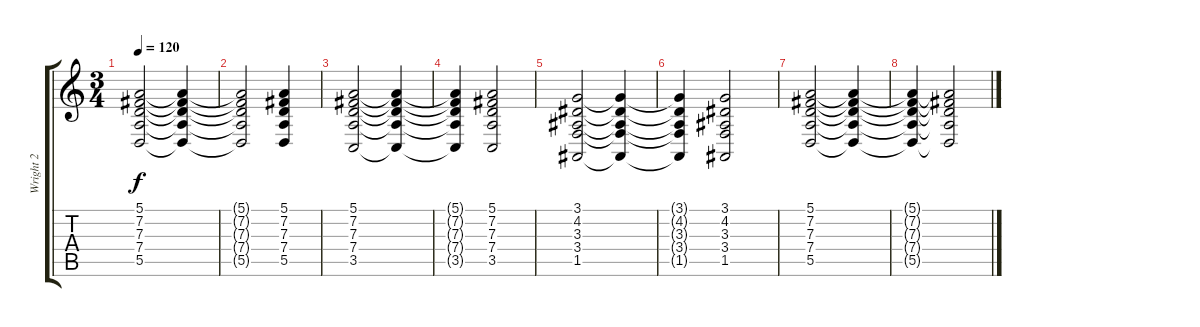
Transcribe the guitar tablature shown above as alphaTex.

\track ("Wright 2" "Wright 2") {instrument stringensemble2}
\staff {score tabs}
\tuning (E4 B3 G3 D3 A2 E2) {hide}
\ts (3 4)
\tempo 120
\clef g2
\ks c
(5.1 7.2 7.3 7.4 5.5).2{dy f} (5.1{t} 7.2{t} 7.3{t} 7.4{t} 5.5{t}).4 |
(5.1{t} 7.2{t} 7.3{t} 7.4{t} 5.5{t}).2 (5.1 7.2 7.3 7.4 5.5).4 |
(5.1 7.2 7.3 7.4 3.5).2 (5.1{t} 7.2{t} 7.3{t} 7.4{t} 3.5{t}).4 |
(5.1{t} 7.2{t} 7.3{t} 7.4{t} 3.5{t}).4 (5.1 7.2 7.3 7.4 3.5).2 |
(3.1 4.2 3.3 3.4 1.5).2 (3.1{t} 4.2{t} 3.3{t} 3.4{t} 1.5{t}).4 |
(3.1{t} 4.2{t} 3.3{t} 3.4{t} 1.5{t}).4 (3.1 4.2 3.3 3.4 1.5).2 |
(5.1 7.2 7.3 7.4 5.5).2 (5.1{t} 7.2{t} 7.3{t} 7.4{t} 5.5{t}).4 |
(5.1{t} 7.2{t} 7.3{t} 7.4{t} 5.5{t}).4 (5.1{t} 7.2{t} 7.3{t} 7.4{t} 5.5{t}).2
